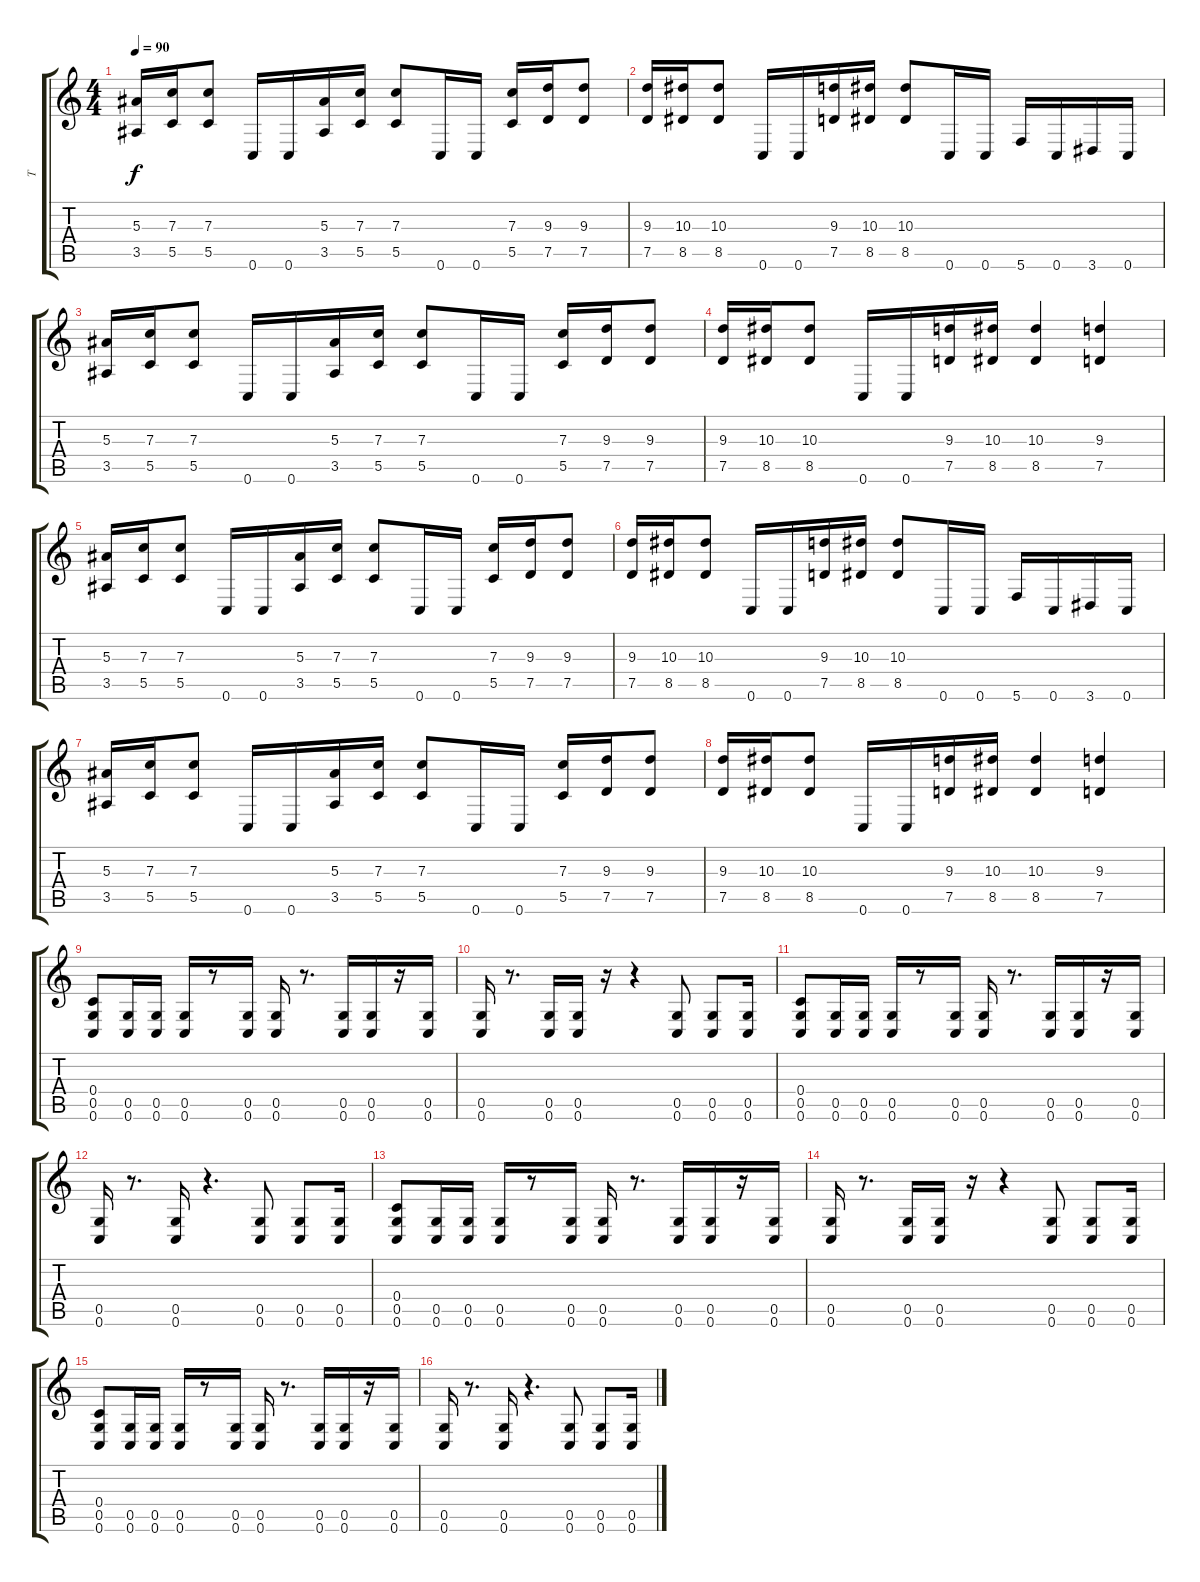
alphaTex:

\track ("T" "T") {instrument distortionguitar}
\staff {score tabs}
\tuning (D4 A3 F3 C3 G2 C2) {hide}
\ts (4 4)
\tempo 90
\clef g2
\ks c
(5.3 3.5).16{dy f} (7.3 5.5).16 (7.3 5.5).8 0.6.16 0.6.16 (5.3 3.5).16 (7.3 5.5).16 (7.3 5.5).8 0.6.16 0.6.16 (7.3 5.5).16 (9.3 7.5).16 (9.3 7.5).8 |
(9.3 7.5).16 (10.3 8.5).16 (10.3 8.5).8 0.6.16 0.6.16 (9.3 7.5).16 (10.3 8.5).16 (10.3 8.5).8 0.6.16 0.6.16 5.6.16 0.6.16 3.6.16 0.6.16 |
(5.3 3.5).16 (7.3 5.5).16 (7.3 5.5).8 0.6.16 0.6.16 (5.3 3.5).16 (7.3 5.5).16 (7.3 5.5).8 0.6.16 0.6.16 (7.3 5.5).16 (9.3 7.5).16 (9.3 7.5).8 |
(9.3 7.5).16 (10.3 8.5).16 (10.3 8.5).8 0.6.16 0.6.16 (9.3 7.5).16 (10.3 8.5).16 (10.3 8.5).4 (9.3 7.5).4 |
(5.3 3.5).16 (7.3 5.5).16 (7.3 5.5).8 0.6.16 0.6.16 (5.3 3.5).16 (7.3 5.5).16 (7.3 5.5).8 0.6.16 0.6.16 (7.3 5.5).16 (9.3 7.5).16 (9.3 7.5).8 |
(9.3 7.5).16 (10.3 8.5).16 (10.3 8.5).8 0.6.16 0.6.16 (9.3 7.5).16 (10.3 8.5).16 (10.3 8.5).8 0.6.16 0.6.16 5.6.16 0.6.16 3.6.16 0.6.16 |
(5.3 3.5).16 (7.3 5.5).16 (7.3 5.5).8 0.6.16 0.6.16 (5.3 3.5).16 (7.3 5.5).16 (7.3 5.5).8 0.6.16 0.6.16 (7.3 5.5).16 (9.3 7.5).16 (9.3 7.5).8 |
(9.3 7.5).16 (10.3 8.5).16 (10.3 8.5).8 0.6.16 0.6.16 (9.3 7.5).16 (10.3 8.5).16 (10.3 8.5).4 (9.3 7.5).4 |
(0.4 0.5 0.6).8 (0.5 0.6).16 (0.5 0.6).16 (0.5 0.6).16 r.8 (0.5 0.6).16 (0.5 0.6).16 r.8{d} (0.5 0.6).16 (0.5 0.6).16 r.16 (0.5 0.6).16 |
(0.5 0.6).16 r.8{d} (0.5 0.6).16 (0.5 0.6).16 r.16 r.4 (0.5 0.6).8 (0.5 0.6).8 (0.5 0.6).16 |
(0.4 0.5 0.6).8 (0.5 0.6).16 (0.5 0.6).16 (0.5 0.6).16 r.8 (0.5 0.6).16 (0.5 0.6).16 r.8{d} (0.5 0.6).16 (0.5 0.6).16 r.16 (0.5 0.6).16 |
(0.5 0.6).16 r.8{d} (0.5 0.6).16 r.4{d} (0.5 0.6).8 (0.5 0.6).8 (0.5 0.6).16 |
(0.4 0.5 0.6).8 (0.5 0.6).16 (0.5 0.6).16 (0.5 0.6).16 r.8 (0.5 0.6).16 (0.5 0.6).16 r.8{d} (0.5 0.6).16 (0.5 0.6).16 r.16 (0.5 0.6).16 |
(0.5 0.6).16 r.8{d} (0.5 0.6).16 (0.5 0.6).16 r.16 r.4 (0.5 0.6).8 (0.5 0.6).8 (0.5 0.6).16 |
(0.4 0.5 0.6).8 (0.5 0.6).16 (0.5 0.6).16 (0.5 0.6).16 r.8 (0.5 0.6).16 (0.5 0.6).16 r.8{d} (0.5 0.6).16 (0.5 0.6).16 r.16 (0.5 0.6).16 |
(0.5 0.6).16 r.8{d} (0.5 0.6).16 r.4{d} (0.5 0.6).8 (0.5 0.6).8 (0.5 0.6).16
